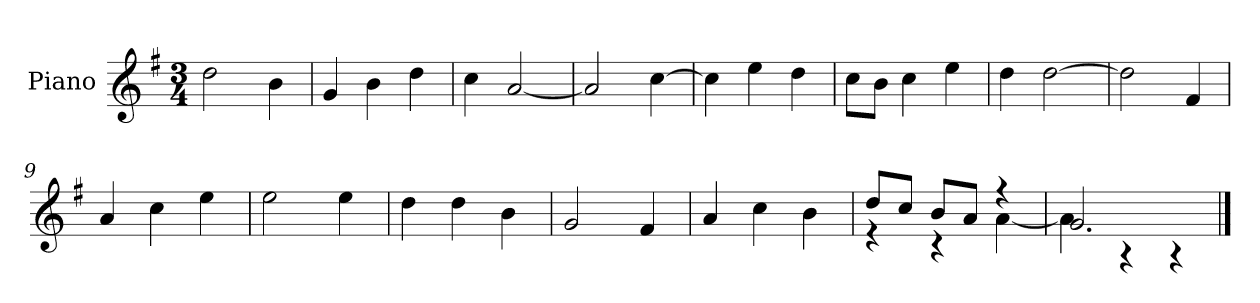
**kern
*part1
*staff1
*I"Piano
*I'P-no
*clefG2
*k[f#]
*M3/4
*MM179
=1
2dd\
4b\
=2
4g/
4b\
4dd\
=3
4cc\
[2a/
=4
2a/]
[4cc\
=5
4cc\]
4ee\
4dd\
=6
8cc\L
8b\J
4cc\
4ee\
=7
4dd\
[2dd\
=8
2dd\]
4f#/
=9
4a/
4cc\
4ee\
=10
2ee\
4ee\
=11
4dd\
4dd\
4b\
=12
2g/
4f#/
!!LO:LB:g=z
=13
4a/
4cc\
4b\
=14
*^
8dd/L	4r
8cc/J	.
8b/L	4r
8a/J	.
4r	[4a\
=15	=15
2.g/	4a\]
.	4r
.	4r
*v	*v
==
*-
